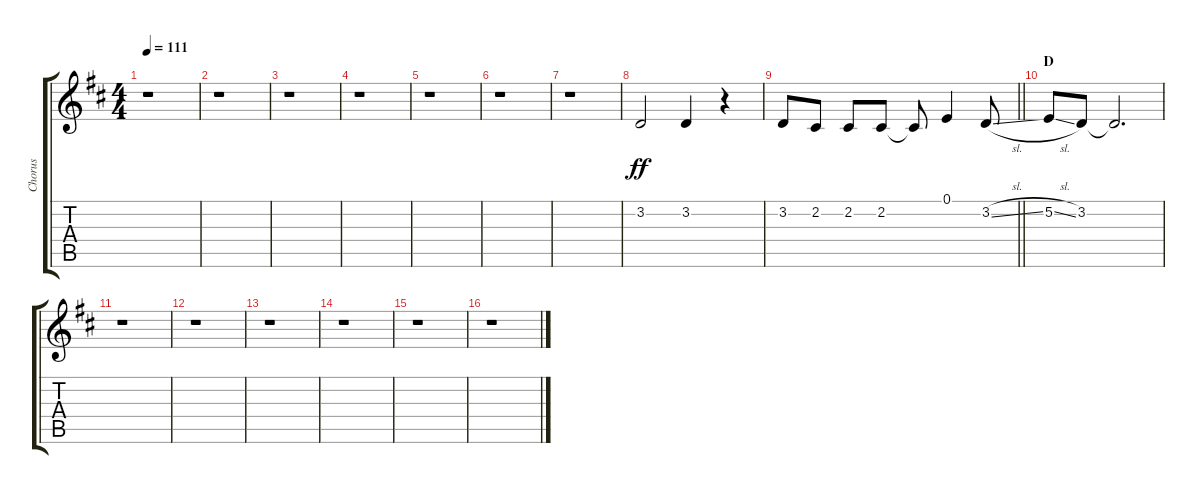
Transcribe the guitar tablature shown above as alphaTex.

\track ("Chorus" "Chorus") {instrument voiceoohs}
\staff {score tabs}
\tuning (E4 B3 G3 D3 A2 E2) {hide}
\ts (4 4)
\tempo 111
\clef g2
\ks d
r.1{dy ff} |
r.1 |
r.1 |
r.1 |
r.1 |
r.1 |
r.1 |
3.2.2 3.2.4 r.4 |
\barLineRight lightlight
3.2.8 2.2.8 2.2.8 2.2.8 2.2{t}.8 0.1.4 3.2{sl}.8 |
\section ("" "D")
5.2{sl}.8 3.2.8 3.2{t}.2{d} |
r.1 |
r.1 |
r.1 |
r.1 |
r.1 |
r.1
